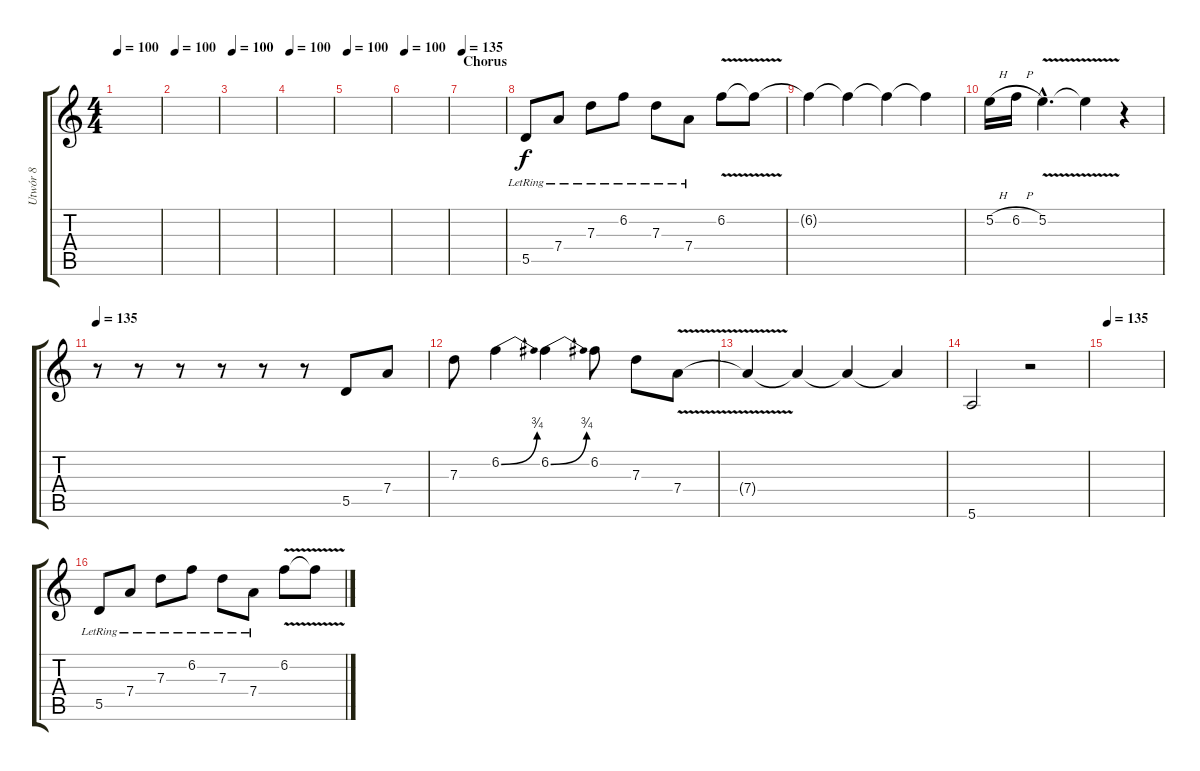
\track ("Utwór 8" "Utwór 8") {instrument acousticguitarnylon}
\staff {score tabs}
\tuning (E4 B3 G3 D3 A2 E2) {hide}
\ts (4 4)
\tempo 100
\clef g2
\ks c
|
\tempo 100
|
\tempo 100
|
\tempo 100
|
\tempo 100
|
\tempo 100
|
\section ("" "Chorus")
\tempo 135
|
5.5{lr}.8 7.4{lr}.8 7.3{lr}.8 6.2{lr}.8 7.3{lr}.8 7.4{lr}.8 6.2{v}.8 6.2{t}.8 |
6.2{t}.4 6.2{t}.4 6.2{t}.4 6.2{t}.4 |
5.2{h}.16 6.2{h}.16 5.2{v hac}.4{d} 5.2{t}.4 r.4 |
\tempo 135
r.8 r.8 r.8 r.8 r.8 r.8 5.5.8 7.4.8 |
7.3.8 6.2{be (bend 0 0 60 3)}.4 6.2{be (bend 0 0 60 3)}.4 6.2.8 7.3.8 7.4{v}.8 |
7.4{t}.4 7.4{t}.4 7.4{t}.4 7.4{t}.4 |
5.6.2 r.2 |
\tempo 135
|
5.5{lr}.8 7.4{lr}.8 7.3{lr}.8 6.2{lr}.8 7.3{lr}.8 7.4{lr}.8 6.2{v}.8 6.2{t}.8
